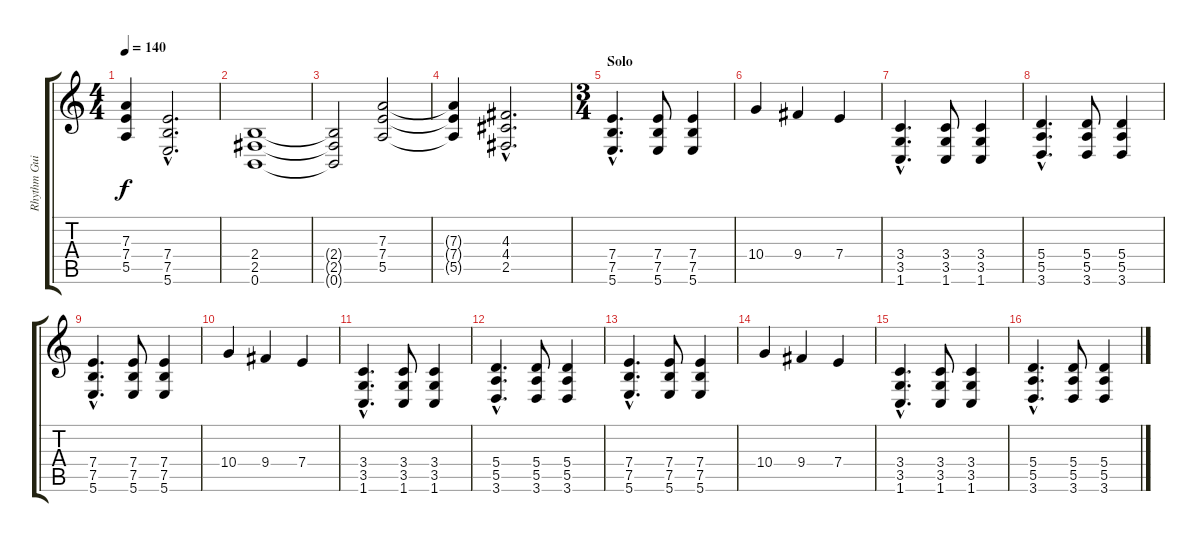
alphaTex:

\track ("Rhythm Guitar I" "Rhythm Gui") {instrument distortionguitar}
\staff {score tabs}
\tuning (B3 Gb3 D3 A2 E2 B1) {hide}
\ts (4 4)
\tempo 140
\clef g2
\ks c
(7.3{t} 7.4{t} 5.5{t}).4{dy f} (7.4{hac} 7.5{hac} 5.6{hac}).2{d} |
(2.4 2.5 0.6).1 |
(2.4{t} 2.5{t} 0.6{t}).2 (7.3 7.4 5.5).2 |
(7.3{t} 7.4{t} 5.5{t}).4 (4.3{hac} 4.4{hac} 2.5{hac}).2{d} |
\ts (3 4)
\section ("" "Solo")
(7.4{hac} 7.5{hac} 5.6{hac}).4{d} (7.4 7.5 5.6).8 (7.4 7.5 5.6).4 |
10.4.4 9.4.4 7.4.4 |
(3.4{hac} 3.5{hac} 1.6{hac}).4{d} (3.4 3.5 1.6).8 (3.4 3.5 1.6).4 |
(5.4{hac} 5.5{hac} 3.6{hac}).4{d} (5.4 5.5 3.6).8 (5.4 5.5 3.6).4 |
(7.4{hac} 7.5{hac} 5.6{hac}).4{d} (7.4 7.5 5.6).8 (7.4 7.5 5.6).4 |
10.4.4 9.4.4 7.4.4 |
(3.4{hac} 3.5{hac} 1.6{hac}).4{d} (3.4 3.5 1.6).8 (3.4 3.5 1.6).4 |
(5.4{hac} 5.5{hac} 3.6{hac}).4{d} (5.4 5.5 3.6).8 (5.4 5.5 3.6).4 |
(7.4{hac} 7.5{hac} 5.6{hac}).4{d} (7.4 7.5 5.6).8 (7.4 7.5 5.6).4 |
10.4.4 9.4.4 7.4.4 |
(3.4{hac} 3.5{hac} 1.6{hac}).4{d} (3.4 3.5 1.6).8 (3.4 3.5 1.6).4 |
(5.4{hac} 5.5{hac} 3.6{hac}).4{d} (5.4 5.5 3.6).8 (5.4 5.5 3.6).4
